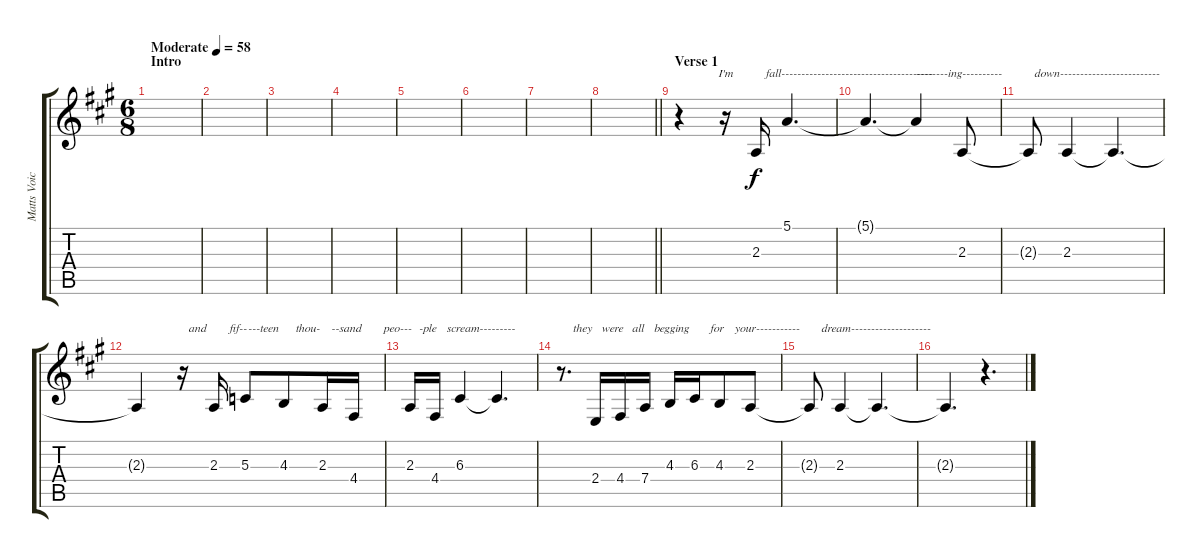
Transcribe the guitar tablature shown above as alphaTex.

\track ("Matts Voice" "Matts Voic") {mute instrument voiceoohs}
\staff {score tabs}
\tuning (E4 B3 G3 D3 A2 E2) {hide}
\ts (6 8)
\section ("" "Intro")
\tempo (58 "Moderate")
\clef g2
\ks a
|
|
|
|
|
|
|
\barLineRight lightlight
|
\section ("" "Verse 1")
r.4{txt "             I'm"} r.16 2.3.16{txt "   fall--------------------------------------" lyrics (0 "") lyrics (1 "") lyrics (2 "") lyrics (3 "") lyrics (4 "")} 5.1.4{d} |
5.1{t}.4{d} 5.1{t}.4{txt "--------ing----------"} 2.3.8 |
2.3{t}.8{txt "  down-------------------------"} 2.3.4 2.3{t}.4{d} |
2.3{t}.4 r.16{txt "  and"} 2.3.16{txt "     fif--"} 5.3.8{txt " ---teen"} 4.3.8{txt "    thou-"} 2.3.16{txt "   --sand"} 4.4.16{txt "          peo---"} |
2.3.16{txt "   -ple"} 4.4.16{txt "    scream---------"} 6.3.4 6.3{t}.4{d} |
r.8{d txt "    they"} 2.4.16{txt "  were"} 4.4.16{txt "    all"} 7.4.16{txt "   begging"} 4.3.16 6.3.16{txt "     for"} 4.3.8{txt "     your-----------"} 2.3.8 |
2.3{t}.8{txt "    dream--------------------"} 2.3.4 2.3{t}.4{d} |
2.3{t}.4{d} r.4{d}
